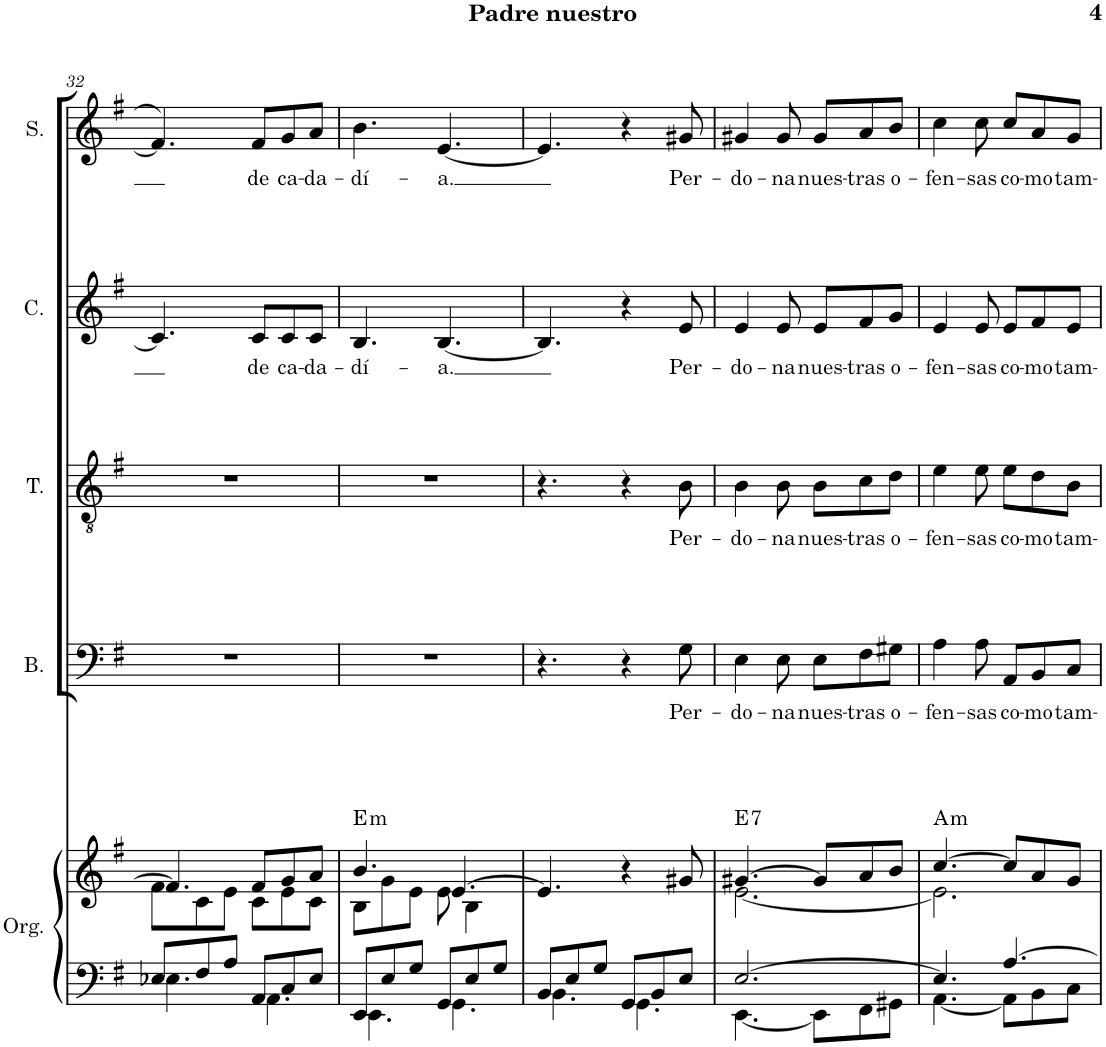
**kern	**kern	**harte	**kern	**text	**kern	**text	**kern	**text	**kern	**text
*part5	*part5	*part5	*part4	*part4	*part3	*part3	*part2	*part2	*part1	*part1
*staff6	*staff5	*	*staff4	*staff4	*staff3	*staff3	*staff2	*staff2	*staff1	*staff1
*I"Órgano	*	*	*I"Bajo	*	*I"Tenor	*	*I"Contralto	*	*I"Soprano	*
*	*	*	*I'B.	*	*I'T.	*	*I'C.	*	*I'S.	*
!!LO:PB:g=z
*clefF4	*clefG2	*	*clefF4	*	*clefGv2	*	*clefG2	*	*clefG2	*
*k[f#]	*k[f#]	*	*k[f#]	*	*k[f#]	*	*k[f#]	*	*k[f#]	*
*M6/8	*M6/8	*	*M6/8	*	*M6/8	*	*M6/8	*	*M6/8	*
=32	=32	=32	=32	=32	=32	=32	=32	=32	=32	=32
*^	*^	*	*	*	*	*	*	*	*	*
8E-X/L	4.E-\	4.f#/]	8f#\L	.	2.r	.	2.r	.	4.c/]	.	4.f#/]	.
8F#/	.	.	8c\	.	.	.	.	.	.	.	.	.
8A/J	.	.	8e\J	.	.	.	.	.	.	.	.	.
!	!	!	!	!	!	!	!	!	!	!LO:LY:b	!	!LO:LY:b
8AA/L	4.AA\	8f#/L	8c\L	.	.	.	.	.	8c/L	de	8f#/L	de
!	!	!	!	!	!	!	!	!	!	!LO:LY:b	!	!LO:LY:b
8C/	.	8g/	8e\	.	.	.	.	.	8c/	ca-	8g/	ca-
!	!	!	!	!	!	!	!	!	!	!LO:LY:b	!	!LO:LY:b
8E-/J	.	8a/J	8c\J	.	.	.	.	.	8c/J	-da-	8a/J	-da-
=33	=33	=33	=33	=33	=33	=33	=33	=33	=33	=33	=33	=33
!	!	!	!	!LO:H:kt=m	!	!	!	!	!	!LO:LY:b	!	!LO:LY:b
8EE/L	4.EE\	4.b/	8B\L	E:min	2.r	.	2.r	.	4.B/	-dí-	4.b\	-dí-
8E/	.	.	8g\	.	.	.	.	.	.	.	.	.
8G/J	.	.	8e\J	.	.	.	.	.	.	.	.	.
!	!	!	!	!	!	!	!	!	!	!LO:LY:b	!	!LO:LY:b
8GG/L	4.GG\	[4.e/	8e\	.	.	.	.	.	[4.B/	-a.	[4.e/	-a.
8E/	.	.	4B\	.	.	.	.	.	.	.	.	.
8G/J	.	.	.	.	.	.	.	.	.	.	.	.
*	*	*v	*v	*	*	*	*	*	*	*	*	*
=34	=34	=34	=34	=34	=34	=34	=34	=34	=34	=34	=34
8BB/L	4.BB\	4.e/]	.	4.r	.	4.r	.	4.B/]	.	4.e/]	.
8E/	.	.	.	.	.	.	.	.	.	.	.
8G/J	.	.	.	.	.	.	.	.	.	.	.
8GG/L	4.GG\	4r	.	4r	.	4r	.	4r	.	4r	.
8BB/	.	.	.	.	.	.	.	.	.	.	.
!	!	!	!	!	!LO:LY:b	!	!LO:LY:b	!	!LO:LY:b	!	!LO:LY:b
8E/J	.	8g#X/	.	8G\	Per-	8B\	Per-	8e/	Per-	8g#X/	Per-
=35	=35	=35	=35	=35	=35	=35	=35	=35	=35	=35	=35
*	*	*^	*	*	*	*	*	*	*	*	*
!	!	!	!	!LO:H:kt=7	!	!LO:LY:b	!	!LO:LY:b	!	!LO:LY:b	!	!LO:LY:b
[2.E/	[4.EE\	[4.g#X/	[2.e\	E:7	4E\	-do-	4B\	-do-	4e/	-do-	4g#X/	-do-
!	!	!	!	!	!	!LO:LY:b	!	!LO:LY:b	!	!LO:LY:b	!	!LO:LY:b
.	.	.	.	.	8E\	-na	8B\	-na	8e/	-na	8g#/	-na
!	!	!	!	!	!	!LO:LY:b	!	!LO:LY:b	!	!LO:LY:b	!	!LO:LY:b
.	8EE\L]	8g#/L]	.	.	8E\L	nues-	8B\L	nues-	8e/L	nues-	8g#/L	nues-
!	!	!	!	!	!	!LO:LY:b	!	!LO:LY:b	!	!LO:LY:b	!	!LO:LY:b
.	8FF#\	8a/	.	.	8F#\	-tras	8c\	-tras	8f#/	-tras	8a/	-tras
!	!	!	!	!	!	!LO:LY:b	!	!LO:LY:b	!	!LO:LY:b	!	!LO:LY:b
.	8GG#X\J	8b/J	.	.	8G#X\J	o-	8d\J	o-	8g/J	o-	8b/J	o-
=36	=36	=36	=36	=36	=36	=36	=36	=36	=36	=36	=36	=36
!	!	!	!	!LO:H:kt=m	!	!LO:LY:b	!	!LO:LY:b	!	!LO:LY:b	!	!LO:LY:b
4.E/]	[4.AA\	[4.cc/	2.e\]	A:min	4A\	-fen-	4e\	-fen-	4e/	-fen-	4cc\	-fen-
!	!	!	!	!	!	!LO:LY:b	!	!LO:LY:b	!	!LO:LY:b	!	!LO:LY:b
.	.	.	.	.	8A\	-sas	8e\	-sas	8e/	-sas	8cc\	-sas
!	!	!	!	!	!	!LO:LY:b	!	!LO:LY:b	!	!LO:LY:b	!	!LO:LY:b
[4.A/	8AA\L]	8cc/L]	.	.	8AA/L	co-	8e\L	co-	8e/L	co-	8cc/L	co-
!	!	!	!	!	!	!LO:LY:b	!	!LO:LY:b	!	!LO:LY:b	!	!LO:LY:b
.	8BB\	8a/	.	.	8BB/	-mo	8d\	-mo	8f#/	-mo	8a/	-mo
!	!	!	!	!	!	!LO:LY:b	!	!LO:LY:b	!	!LO:LY:b	!	!LO:LY:b
.	8C\J	8g/J	.	.	8C/J	tam-	8B\J	tam-	8e/J	tam-	8g/J	tam-
*v	*v	*	*	*	*	*	*	*	*	*	*	*
*	*v	*v	*	*	*	*	*	*	*	*	*
=	=	=	=	=	=	=	=	=	=	=
*-	*-	*-	*-	*-	*-	*-	*-	*-	*-	*-
